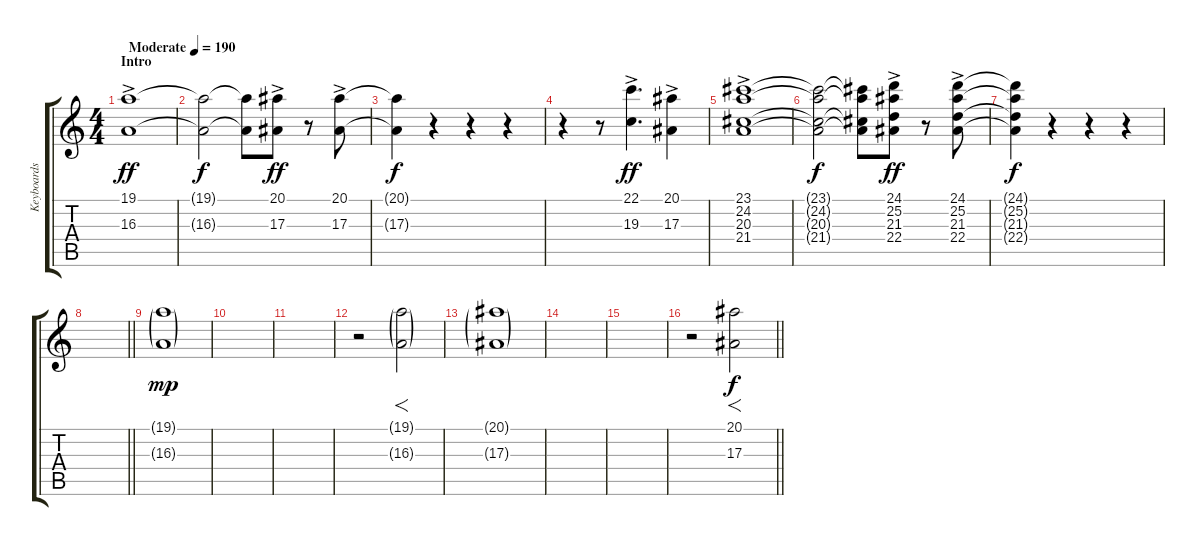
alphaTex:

\track ("Keyboards I" "Keyboards ") {instrument synthstrings1}
\staff {score tabs}
\tuning (D4 A3 F3 C3 G2 D2) {hide}
\ts (4 4)
\section ("" "Intro")
\tempo (190 "Moderate")
\clef g2
\ks c
(19.1{ac} 16.3).1{dy ff instrument synthstrings1} |
(19.1{t} 16.3{t}).2{dy f} (19.1{t} 16.3{t}).8 (20.1{ac} 17.3).8{dy ff} r.8 (20.1{ac} 17.3).8 |
(20.1{t} 17.3{t}).4{dy f} r.4 r.4 r.4 |
r.4 r.8 (22.1{ac} 19.3).4{d dy ff} (20.1{ac} 17.3).4 |
(23.1{ac} 24.2{ac} 20.3 21.4).1 |
(23.1{t} 24.2{t} 20.3{t} 21.4{t}).2{dy f} (23.1{t} 24.2{t} 20.3{t} 21.4{t}).8 (24.1{ac} 25.2{ac} 21.3 22.4).8{dy ff} r.8 (24.1{ac} 25.2{ac} 21.3 22.4).8 |
(24.1{t} 25.2{t} 21.3{t} 22.4{t}).4{dy f} r.4 r.4 r.4 |
\barLineRight lightlight
|
\section ("" "")
(19.1{g} 16.3{g}).1{dy mp} |
|
|
r.2 (19.1{g} 16.3{g}).2{f} |
(20.1{g} 17.3{g}).1 |
|
|
\barLineRight lightlight
r.2 (20.1 17.3).2{f dy f}
